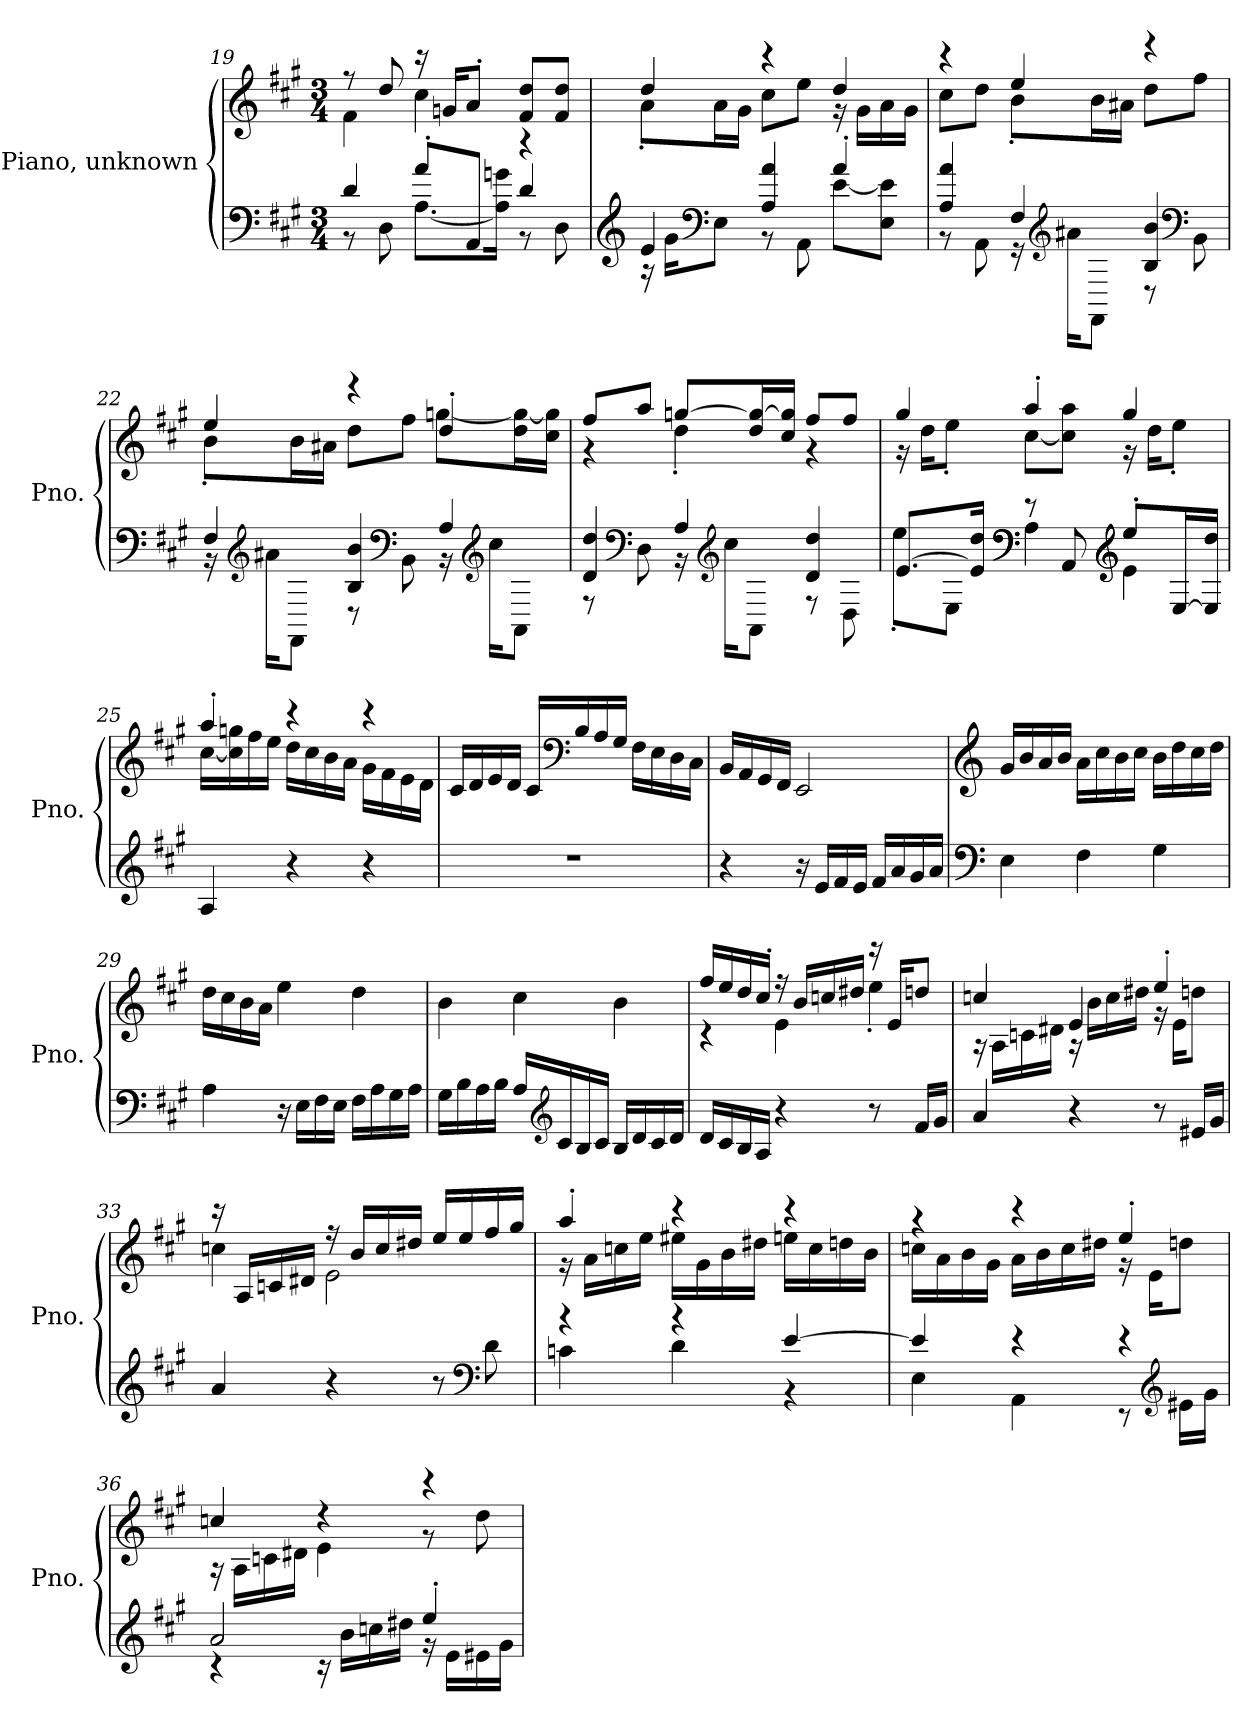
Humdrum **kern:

**kern	**kern
*part1	*part1
*staff2	*staff1
*I"Piano, unknown	*
*I'Pno.	*
!!LO:LB:g=z
*clefF4	*clefG2
*k[f#c#g#]	*k[f#c#g#]
*M3/4	*M3/4
=19	=19
*^	*^
4d/	8r	8r	4f#\
.	8D\	8dd/	.
8a'/L	[8.A\L	16r	4cc#\
.	.	16gn/KL	.
8AA/J	.	8a'/J	.
.	16A\] 16gn\Jk	.	.
4d/	8r	8f#/ 8dd/L	4r
.	8D\	8f#/ 8dd/J	.
=20	=20	=20	=20
*clefG2	*	*	*
4e/	16r	4dd/	8a'\L
.	16g#\KL	.	.
*clefF4	*	*	*
.	8E\J	.	16a\L
.	.	.	16g#\JJ
4A/ 4a/	8r	4r	8cc#\L
.	8AA\	.	8ee\J
4a'/	[8e\L	4dd/	16r
.	.	.	16g#\LL
.	8E\ 8e\]J	.	16a\
.	.	.	16g#\JJ
=21	=21	=21	=21
4A/ 4a/	8r	4r	8cc#\L
.	8AA\	.	8dd\J
4F#/	16r	4ee/	8b'\L
*clefG2	*	*	*
.	16a#X\KL	.	.
.	8FF#\J	.	16b\L
.	.	.	16a#X\JJ
4B/ 4b/	8r	4r	8dd\L
*clefF4	*	*	*
.	8BB\	.	8ff#\J
!!LO:PB:g=z	!!
=22	=22	=22	=22
4F#/	16r	4ee/	8b'\L
*clefG2	*	*	*
.	16a#X\KL	.	.
.	8FF#\J	.	16b\L
.	.	.	16a#X\JJ
4B/ 4b/	8r	4r	8dd\L
*clefF4	*	*	*
.	8BB\	.	8ff#\J
4A/	16r	4dd'/	[8ggn\L
*clefG2	*	*	*
.	16cc#\KL	.	.
.	8AA\J	.	16dd\ 16gg\_L
.	.	.	16cc#\ 16gg\]JJ
=23	=23	=23	=23
4d/ 4dd/	8r	8ff#/L	4r
*clefF4	*	*	*
.	8D\	8aa/J	.
4A/	16r	[8ggn/L	4dd'\
*clefG2	*	*	*
.	16cc#\KL	.	.
.	8AA\J	16dd/ 16gg/_L	.
.	.	16cc#/ 16gg/]JJ	.
4d/ 4dd/	8r	8ff#/L	4r
.	8D\	8ff#/J	.
!!LO:LB:g=z	!!
=24	=24	=24	=24
[8.e/L	8ee'\L	4gg#/	16r
.	.	.	16dd\KL
.	8E\J	.	8ee'\J
16e/] 16dd/Jk	.	.	.
*clefF4	*	*	*
8r	4A\	4aa'/	[8cc#\L
8AA/	.	.	8cc#\] 8aa\J
*clefG2	*	*	*
8ee'/L	4e\	4gg#/	16r
.	.	.	16dd\KL
[16E/L	.	.	8ee'\J
16E/] 16dd/JJ	.	.	.
*v	*v	*	*
=25	=25	=25
4A/	4aa'/	[16cc#\LL
.	.	16cc#\] 16ggn\
.	.	16ff#\
.	.	16ee\JJ
4r	4r	16dd\LL
.	.	16cc#\
.	.	16b\
.	.	16a\JJ
4r	4r	16g#\LL
.	.	16f#\
.	.	16e\
.	.	16d\JJ
*	*v	*v
=26	=26
2.r	16c#/LL
.	16d/
.	16e/
.	16d/JJ
.	16c#/LL
*	*clefF4
.	16B/
.	16A/
.	16G#/JJ
.	16F#\LL
.	16E\
.	16D\
.	16C#\JJ
!!LO:LB:g=z
=27	=27
4r	16BB/LL
.	16AA/
.	16GG#/
.	16FF#/JJ
16r	2EE/
16e/LL	.
16f#/	.
16e/JJ	.
16f#/LL	.
16a/	.
16g#/	.
16a/JJ	.
=28	=28
*clefF4	*clefG2
4E\	16g#/LL
.	16b/
.	16a/
.	16b/JJ
4F#\	16a\LL
.	16cc#\
.	16b\
.	16cc#\JJ
4G#\	16b\LL
.	16dd\
.	16cc#\
.	16dd\JJ
=29	=29
4A\	16dd\LL
.	16cc#\
.	16b\
.	16a\JJ
16r	4ee\
16E\LL	.
16F#\	.
16E\JJ	.
16F#\LL	4dd\
16A\	.
16G#\	.
16A\JJ	.
!!LO:LB:g=z
=30	=30
16G#\LL	4b\
16B\	.
16A\	.
16B\JJ	.
16A/LL	4cc#\
*clefG2	*
16c#/	.
16B/	.
16c#/JJ	.
16B/LL	4b\
16d/	.
16c#/	.
16d/JJ	.
=31	=31
*	*^
16d/LL	16ff#/LL	4r
16c#/	16ee/	.
16B/	16dd/	.
16A/JJ	16cc#'/JJ	.
4r	16r	4e\
.	16b/LL	.
.	16ccn/	.
.	16dd#X/JJ	.
8r	16r	4ee'\
.	16e/KL	.
16f#/LL	8ddn/J	.
16g#/JJ	.	.
!!LO:LB:g=z	!!
=32	=32	=32
4a/	4ccn/	16r
.	.	16A\LL
.	.	16cn\
.	.	16d#X\JJ
4r	4e/	16r
.	.	16b\LL
.	.	16cc\
.	.	16dd#X\JJ
8r	4ee'/	16r
.	.	16e\KL
16e#X/LL	.	8ddn\J
16g#/JJ	.	.
=33	=33	=33
4a/	16r	4ccn\
.	16A/LL	.
.	16cn/	.
.	16d#X/JJ	.
4r	16r	2e\
.	16b/LL	.
.	16cc/	.
.	16dd#X/JJ	.
8r	16ee/LL	.
.	16ee/	.
*clefF4	*	*
8d\	16ff#/	.
.	16gg#/JJ	.
!!LO:LB:g=z	!!
=34	=34	=34
*^	*	*
4r	4cn\	4aa'/	16r
.	.	.	16a\LL
.	.	.	16ccn\
.	.	.	16ee\JJ
4r	4d\	4r	16ee#X\LL
.	.	.	16g#\
.	.	.	16b\
.	.	.	16dd#X\JJ
[4e/	4r	4r	16een\LL
.	.	.	16cc\
.	.	.	16ddn\
.	.	.	16b\JJ
=35	=35	=35	=35
4e/]	4E\	4r	16ccn\LL
.	.	.	16a\
.	.	.	16b\
.	.	.	16g#\JJ
4r	4AA\	4r	16a\LL
.	.	.	16b\
.	.	.	16cc\
.	.	.	16dd#X\JJ
4r	8r	4ee'/	16r
.	.	.	16e\KL
*clefG2	*	*	*
.	16e#X\LL	.	8ddn\J
.	16g#\JJ	.	.
!!LO:PB:g=z	!!
=36	=36	=36	=36
2a/	4r	4ccn/	16r
.	.	.	16A\LL
.	.	.	16cn\
.	.	.	16d#X\JJ
.	16r	4r	4e\
.	16b\LL	.	.
.	16ccn\	.	.
.	16dd#X\JJ	.	.
4ee'/	16r	4r	8r
.	16e\LL	.	.
.	16e#X\	.	8dd\
.	16g#\JJ	.	.
*v	*v	*	*
*	*v	*v
=	=
*-	*-
